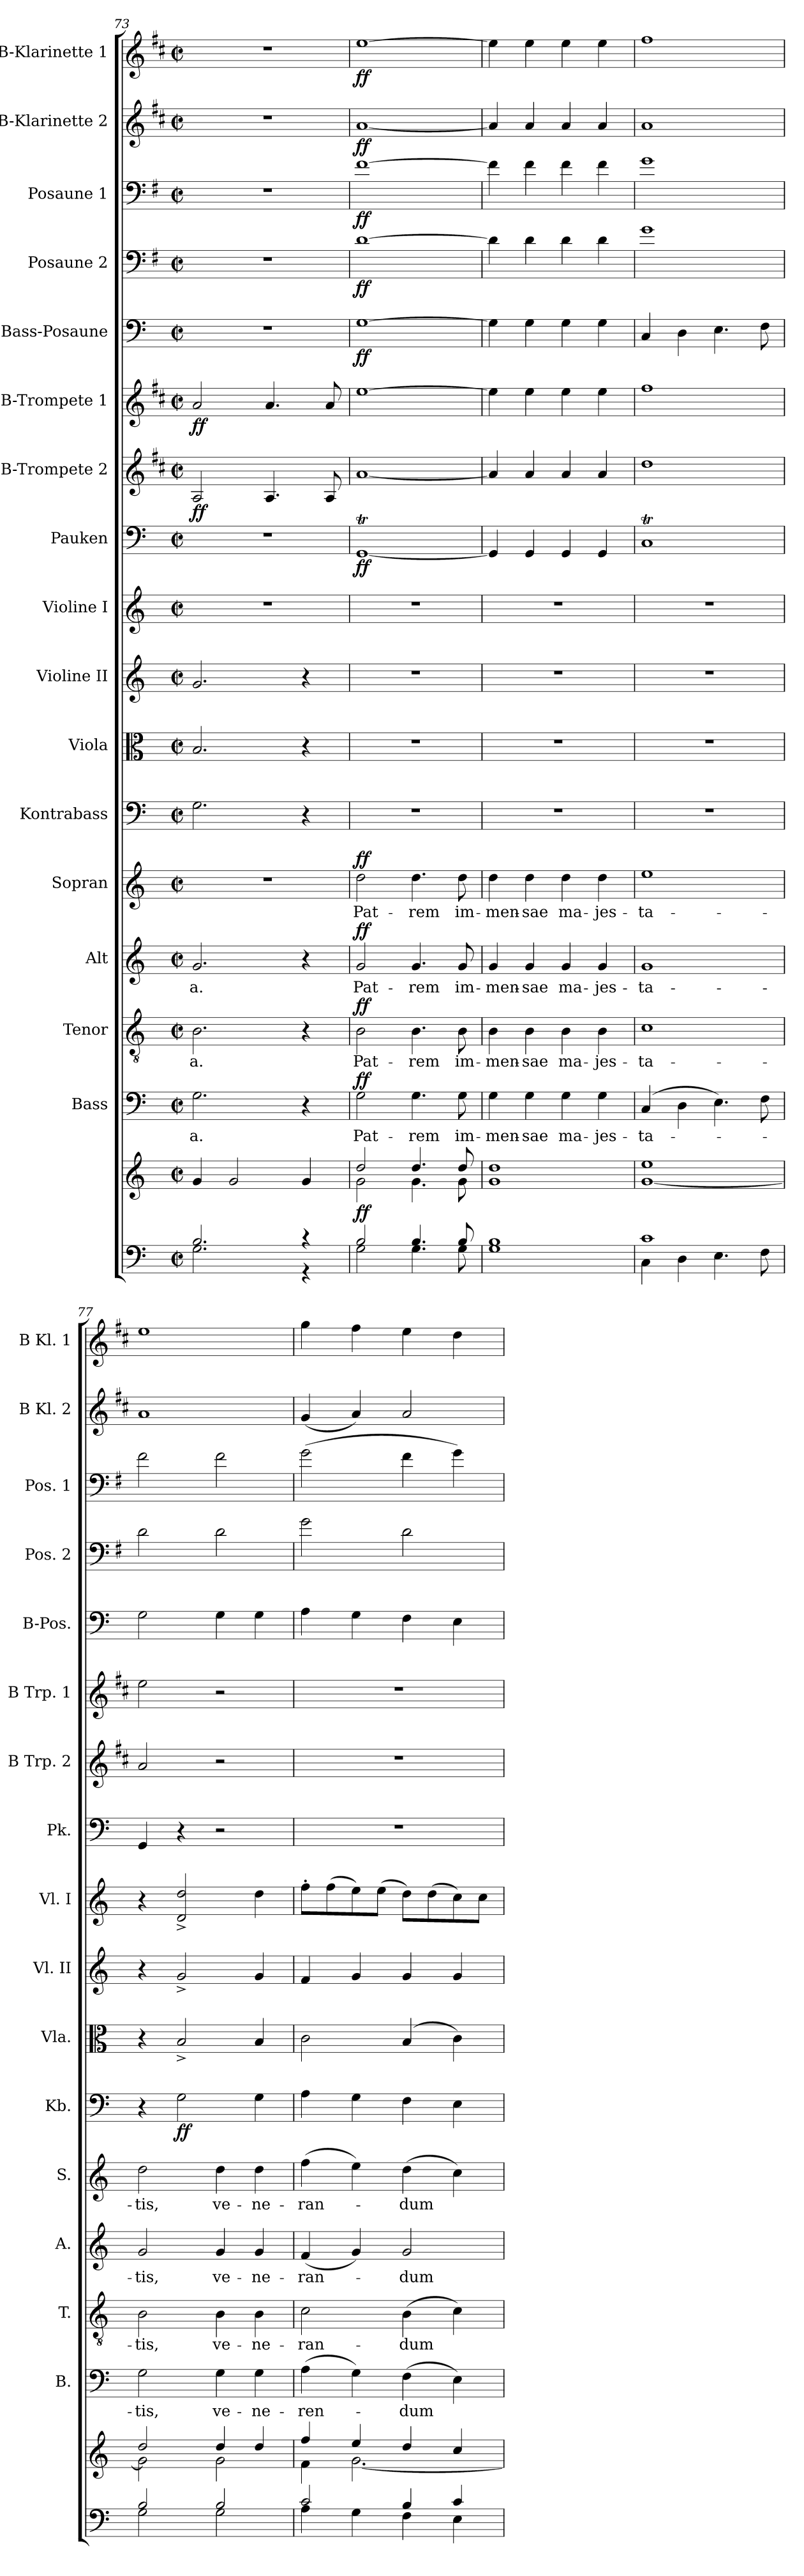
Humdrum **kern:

**kern	**kern	**dynam	**kern	**text	**dynam	**kern	**text	**dynam	**kern	**text	**dynam	**kern	**text	**dynam	**kern	**dynam	**kern	**kern	**kern	**kern	**dynam	**kern	**dynam	**kern	**dynam	**kern	**dynam	**kern	**dynam	**kern	**dynam	**kern	**dynam	**kern	**dynam
*part17	*part17	*part17	*part16	*part16	*part16	*part15	*part15	*part15	*part14	*part14	*part14	*part13	*part13	*part13	*part12	*part12	*part11	*part10	*part9	*part8	*part8	*part7	*part7	*part6	*part6	*part5	*part5	*part4	*part4	*part3	*part3	*part2	*part2	*part1	*part1
*staff18	*staff17	*staff17/18	*staff16	*staff16	*staff16	*staff15	*staff15	*staff15	*staff14	*staff14	*staff14	*staff13	*staff13	*staff13	*staff12	*staff12	*staff11	*staff10	*staff9	*staff8	*staff8	*staff7	*staff7	*staff6	*staff6	*staff5	*staff5	*staff4	*staff4	*staff3	*staff3	*staff2	*staff2	*staff1	*staff1
*	*	*	*I"Bass	*	*	*I"Tenor	*	*	*I"Alt	*	*	*I"Sopran	*	*	*I"Kontrabass	*	*I"Viola	*I"Violine II	*I"Violine I	*I"Pauken	*	*I"B-Trompete 2	*	*I"B-Trompete 1	*	*I"Bass-Posaune	*	*I"Posaune 2	*	*I"Posaune 1	*	*I"B-Klarinette 2	*	*I"B-Klarinette 1	*
*	*	*	*I'B.	*	*	*I'T.	*	*	*I'A.	*	*	*I'S.	*	*	*I'Kb.	*	*I'Vla.	*I'Vl. II	*I'Vl. I	*I'Pk.	*	*I'B Trp. 2	*	*I'B Trp. 1	*	*I'B-Pos.	*	*I'Pos. 2	*	*I'Pos. 1	*	*I'B Kl. 2	*	*I'B Kl. 1	*
!!LO:PB:g=z
*clefF4	*clefG2	*	*clefF4	*	*	*clefGv2	*	*	*clefG2	*	*	*clefG2	*	*	*clefF4	*	*clefC3	*clefG2	*clefG2	*clefF4	*	*clefG2	*	*clefG2	*	*clefF4	*	*clefF4	*	*clefF4	*	*clefG2	*	*clefG2	*
*	*	*	*	*	*	*	*	*	*	*	*	*	*	*	*ITrd7c12	*	*	*	*	*	*	*ITrd1c2	*	*ITrd1c2	*	*	*	*ITrd4c7	*	*ITrd4c7	*	*ITrd1c2	*	*ITrd1c2	*
*k[]	*k[]	*	*k[]	*	*	*k[]	*	*	*k[]	*	*	*k[]	*	*	*k[]	*	*k[]	*k[]	*k[]	*k[]	*	*k[]	*	*k[]	*	*k[]	*	*k[]	*	*k[]	*	*k[]	*	*k[]	*
*C:	*C:	*	*C:	*	*	*C:	*	*	*C:	*	*	*C:	*	*	*C:	*	*C:	*C:	*C:	*C:	*	*C:	*	*C:	*	*C:	*	*C:	*	*C:	*	*C:	*	*C:	*
*M2/2	*M2/2	*	*M2/2	*	*	*M2/2	*	*	*M2/2	*	*	*M2/2	*	*	*M2/2	*	*M2/2	*M2/2	*M2/2	*M2/2	*	*M2/2	*	*M2/2	*	*M2/2	*	*M2/2	*	*M2/2	*	*M2/2	*	*M2/2	*
*met(c|)	*met(c|)	*	*met(c|)	*	*	*met(c|)	*	*	*met(c|)	*	*	*met(c|)	*	*	*met(c|)	*	*met(c|)	*met(c|)	*met(c|)	*met(c|)	*	*met(c|)	*	*met(c|)	*	*met(c|)	*	*met(c|)	*	*met(c|)	*	*met(c|)	*	*met(c|)	*
=73	=73	=73	=73	=73	=73	=73	=73	=73	=73	=73	=73	=73	=73	=73	=73	=73	=73	=73	=73	=73	=73	=73	=73	=73	=73	=73	=73	=73	=73	=73	=73	=73	=73	=73	=73
*^	*	*	*	*	*	*	*	*	*	*	*	*	*	*	*	*	*	*	*	*	*	*	*	*	*	*	*	*	*	*	*	*	*	*	*
!	!	!	!	!	!LO:LY:b	!	!	!LO:LY:b	!	!	!LO:LY:b	!	!	!	!	!	!	!	!	!	!	!	!	!LO:DY:b	!	!LO:DY:b	!	!	!	!	!	!	!	!	!	!
2.B/	2.G\	4g/	.	2.G\	-a.	.	2.B\	-a.	.	2.g/	-a.	.	1r	.	.	2.GG\	.	2.B/	2.g/	1r	1r	.	2G/	ff	2g/	ff	1r	.	1r	.	1r	.	1r	.	1r	.
.	.	2g/	.	.	.	.	.	.	.	.	.	.	.	.	.	.	.	.	.	.	.	.	.	.	.	.	.	.	.	.	.	.	.	.	.	.
.	.	.	.	.	.	.	.	.	.	.	.	.	.	.	.	.	.	.	.	.	.	.	4.G/	.	4.g/	.	.	.	.	.	.	.	.	.	.	.
4r	4r	4g/	.	4r	.	.	4r	.	.	4r	.	.	.	.	.	4r	.	4r	4r	.	.	.	.	.	.	.	.	.	.	.	.	.	.	.	.	.
.	.	.	.	.	.	.	.	.	.	.	.	.	.	.	.	.	.	.	.	.	.	.	8G/	.	8g/	.	.	.	.	.	.	.	.	.	.	.
=74	=74	=74	=74	=74	=74	=74	=74	=74	=74	=74	=74	=74	=74	=74	=74	=74	=74	=74	=74	=74	=74	=74	=74	=74	=74	=74	=74	=74	=74	=74	=74	=74	=74	=74	=74	=74
*	*	*^	*	*	*	*	*	*	*	*	*	*	*	*	*	*	*	*	*	*	*	*	*	*	*	*	*	*	*	*	*	*	*	*	*	*
!	!	!	!	!LO:DY:b	!	!LO:LY:b	!LO:DY:a	!	!LO:LY:b	!LO:DY:a	!	!LO:LY:b	!LO:DY:a	!	!LO:LY:b	!LO:DY:a	!	!	!	!	!	!	!LO:DY:b	!	!	!	!	!	!LO:DY:b	!	!LO:DY:b	!	!LO:DY:b	!	!LO:DY:b	!	!LO:DY:b
2B/	2G\	2dd/	2g\	ff	2G\	Pat-	ff	2B\	Pat-	ff	2g/	Pat-	ff	2dd\	Pat-	ff	1r	.	1r	1r	1r	[1GGT	ff	[1g	.	[1dd	.	[1G	ff	[1G	ff	[1B	ff	[1g	ff	[1dd	ff
!	!	!	!	!	!	!LO:LY:b	!	!	!LO:LY:b	!	!	!LO:LY:b	!	!	!LO:LY:b	!	!	!	!	!	!	!	!	!	!	!	!	!	!	!	!	!	!	!	!	!	!
4.B/	4.G\	4.dd/	4.g\	.	4.G\	-rem	.	4.B\	-rem	.	4.g/	-rem	.	4.dd\	-rem	.	.	.	.	.	.	.	.	.	.	.	.	.	.	.	.	.	.	.	.	.	.
!	!	!	!	!	!	!LO:LY:b	!	!	!LO:LY:b	!	!	!LO:LY:b	!	!	!LO:LY:b	!	!	!	!	!	!	!	!	!	!	!	!	!	!	!	!	!	!	!	!	!	!
8B/	8G\	8dd/	8g\	.	8G\	im-	.	8B\	im-	.	8g/	im-	.	8dd\	im-	.	.	.	.	.	.	.	.	.	.	.	.	.	.	.	.	.	.	.	.	.	.
=75	=75	=75	=75	=75	=75	=75	=75	=75	=75	=75	=75	=75	=75	=75	=75	=75	=75	=75	=75	=75	=75	=75	=75	=75	=75	=75	=75	=75	=75	=75	=75	=75	=75	=75	=75	=75	=75
!	!	!	!	!	!	!LO:LY:b	!	!	!LO:LY:b	!	!	!LO:LY:b	!	!	!LO:LY:b	!	!	!	!	!	!	!	!	!	!	!	!	!	!	!	!	!	!	!	!	!	!
1B	1G	1dd	1g	.	4G\	-men-	.	4B\	-men-	.	4g/	-men-	.	4dd\	-men-	.	1r	.	1r	1r	1r	4GGTTT/]	.	4g/]	.	4dd\]	.	4G\]	.	4G\]	.	4B\]	.	4g/]	.	4dd\]	.
!	!	!	!	!	!	!LO:LY:b	!	!	!LO:LY:b	!	!	!LO:LY:b	!	!	!LO:LY:b	!	!	!	!	!	!	!	!	!	!	!	!	!	!	!	!	!	!	!	!	!	!
.	.	.	.	.	4G\	-sae	.	4B\	-sae	.	4g/	-sae	.	4dd\	-sae	.	.	.	.	.	.	4GG/	.	4g/	.	4dd\	.	4G\	.	4G\	.	4B\	.	4g/	.	4dd\	.
!	!	!	!	!	!	!LO:LY:b	!	!	!LO:LY:b	!	!	!LO:LY:b	!	!	!LO:LY:b	!	!	!	!	!	!	!	!	!	!	!	!	!	!	!	!	!	!	!	!	!	!
.	.	.	.	.	4G\	ma-	.	4B\	ma-	.	4g/	ma-	.	4dd\	ma-	.	.	.	.	.	.	4GG/	.	4g/	.	4dd\	.	4G\	.	4G\	.	4B\	.	4g/	.	4dd\	.
!	!	!	!	!	!	!LO:LY:b	!	!	!LO:LY:b	!	!	!LO:LY:b	!	!	!LO:LY:b	!	!	!	!	!	!	!	!	!	!	!	!	!	!	!	!	!	!	!	!	!	!
.	.	.	.	.	4G\	-jes-	.	4B\	-jes-	.	4g/	-jes-	.	4dd\	-jes-	.	.	.	.	.	.	4GG/	.	4g/	.	4dd\	.	4G\	.	4G\	.	4B\	.	4g/	.	4dd\	.
=76	=76	=76	=76	=76	=76	=76	=76	=76	=76	=76	=76	=76	=76	=76	=76	=76	=76	=76	=76	=76	=76	=76	=76	=76	=76	=76	=76	=76	=76	=76	=76	=76	=76	=76	=76	=76	=76
!	!	!	!	!	!	!LO:LY:b	!	!	!LO:LY:b	!	!	!LO:LY:b	!	!	!LO:LY:b	!	!	!	!	!	!	!	!	!	!	!	!	!	!	!	!	!	!	!	!	!	!
1c	4C\	1ee	[<1g	.	(4C/	-ta-	.	1c	-ta-	.	1g	-ta-	.	1ee	-ta-	.	1r	.	1r	1r	1r	1CT	.	1cc	.	1ee	.	4C/	.	1c	.	1c	.	1g	.	1ee	.
.	4D\	.	.	.	4D\	.	.	.	.	.	.	.	.	.	.	.	.	.	.	.	.	.	.	.	.	.	.	4D\	.	.	.	.	.	.	.	.	.
.	4.E\	.	.	.	4.E\)	.	.	.	.	.	.	.	.	.	.	.	.	.	.	.	.	.	.	.	.	.	.	4.E\	.	.	.	.	.	.	.	.	.
.	8F\	.	.	.	8F\	.	.	.	.	.	.	.	.	.	.	.	.	.	.	.	.	.	.	.	.	.	.	8F\	.	.	.	.	.	.	.	.	.
=77	=77	=77	=77	=77	=77	=77	=77	=77	=77	=77	=77	=77	=77	=77	=77	=77	=77	=77	=77	=77	=77	=77	=77	=77	=77	=77	=77	=77	=77	=77	=77	=77	=77	=77	=77	=77	=77
!	!	!	!	!	!	!LO:LY:b	!	!	!LO:LY:b	!	!	!LO:LY:b	!	!	!LO:LY:b	!	!	!	!	!	!	!	!	!	!	!	!	!	!	!	!	!	!	!	!	!	!
2B/	2G\	2dd/	2g\]	.	2G\	-tis,	.	2B\	-tis,	.	2g/	-tis,	.	2dd\	-tis,	.	4r	.	4r	4r	4r	4GG/	.	2g/	.	2dd\	.	2G\	.	2G\	.	2B\	.	1g	.	1dd	.
!	!	!	!	!	!	!	!	!	!	!	!	!	!	!	!	!	!	!LO:DY:b	!	!	!	!	!	!	!	!	!	!	!	!	!	!	!	!	!	!	!
.	.	.	.	.	.	.	.	.	.	.	.	.	.	.	.	.	2GG\	ff	2B^</	2g^</	2d/^< 2dd/^<	4r	.	.	.	.	.	.	.	.	.	.	.	.	.	.	.
!	!	!	!	!	!	!LO:LY:b	!	!	!LO:LY:b	!	!	!LO:LY:b	!	!	!LO:LY:b	!	!	!	!	!	!	!	!	!	!	!	!	!	!	!	!	!	!	!	!	!	!
2B/	2G\	4dd/	2g\	.	4G\	ve-	.	4B\	ve-	.	4g/	ve-	.	4dd\	ve-	.	.	.	.	.	.	2r	.	2r	.	2r	.	4G\	.	2G\	.	2B\	.	.	.	.	.
!	!	!	!	!	!	!LO:LY:b	!	!	!LO:LY:b	!	!	!LO:LY:b	!	!	!LO:LY:b	!	!	!	!	!	!	!	!	!	!	!	!	!	!	!	!	!	!	!	!	!	!
.	.	4dd/	.	.	4G\	-ne-	.	4B\	-ne-	.	4g/	-ne-	.	4dd\	-ne-	.	4GG\	.	4B/	4g/	4dd\	.	.	.	.	.	.	4G\	.	.	.	.	.	.	.	.	.
=78	=78	=78	=78	=78	=78	=78	=78	=78	=78	=78	=78	=78	=78	=78	=78	=78	=78	=78	=78	=78	=78	=78	=78	=78	=78	=78	=78	=78	=78	=78	=78	=78	=78	=78	=78	=78	=78
!	!	!	!	!	!	!LO:LY:b	!	!	!LO:LY:b	!	!	!LO:LY:b	!	!	!LO:LY:b	!	!	!	!	!	!	!	!	!	!	!	!	!	!	!	!	!	!	!	!	!	!
2c/	4A\	4ff/	4f\	.	(>4A\	-ren-	.	2c\	-ran-	.	(<4f/	-ran-	.	(>4ff\	-ran-	.	4AA\	.	2c\	4f/	8ff'>\L	1r	.	1r	.	1r	.	4A\	.	2c\	.	(>2c\	.	(<4f/	.	4ff\	.
.	.	.	.	.	.	.	.	.	.	.	.	.	.	.	.	.	.	.	.	.	(>8ff\	.	.	.	.	.	.	.	.	.	.	.	.	.	.	.	.
.	4G\	4ee/	[<2.g\	.	4G\)	.	.	.	.	.	4g/)	.	.	4ee\)	.	.	4GG\	.	.	4g/	8ee\)	.	.	.	.	.	.	4G\	.	.	.	.	.	4g/)	.	4ee\	.
.	.	.	.	.	.	.	.	.	.	.	.	.	.	.	.	.	.	.	.	.	(>8ee\J	.	.	.	.	.	.	.	.	.	.	.	.	.	.	.	.
!	!	!	!	!	!	!LO:LY:b	!	!	!LO:LY:b	!	!	!LO:LY:b	!	!	!LO:LY:b	!	!	!	!	!	!	!	!	!	!	!	!	!	!	!	!	!	!	!	!	!	!
4B/	4F\	4dd/	.	.	(>4F\	-dum	.	(>4B\	-dum	.	2g/	-dum	.	(>4dd\	-dum	.	4FF\	.	(4B/	4g/	8dd\L)	.	.	.	.	.	.	4F\	.	2G\	.	4B\	.	2g/	.	4dd\	.
.	.	.	.	.	.	.	.	.	.	.	.	.	.	.	.	.	.	.	.	.	(>8dd\	.	.	.	.	.	.	.	.	.	.	.	.	.	.	.	.
4c/	4E\	4cc/	.	.	4E\)	.	.	4c\)	.	.	.	.	.	4cc\)	.	.	4EE\	.	4c\)	4g/	8cc\)	.	.	.	.	.	.	4E\	.	.	.	4c\)	.	.	.	4cc\	.
.	.	.	.	.	.	.	.	.	.	.	.	.	.	.	.	.	.	.	.	.	8cc\J	.	.	.	.	.	.	.	.	.	.	.	.	.	.	.	.
*v	*v	*	*	*	*	*	*	*	*	*	*	*	*	*	*	*	*	*	*	*	*	*	*	*	*	*	*	*	*	*	*	*	*	*	*	*	*
*	*v	*v	*	*	*	*	*	*	*	*	*	*	*	*	*	*	*	*	*	*	*	*	*	*	*	*	*	*	*	*	*	*	*	*	*	*
=	=	=	=	=	=	=	=	=	=	=	=	=	=	=	=	=	=	=	=	=	=	=	=	=	=	=	=	=	=	=	=	=	=	=	=
*-	*-	*-	*-	*-	*-	*-	*-	*-	*-	*-	*-	*-	*-	*-	*-	*-	*-	*-	*-	*-	*-	*-	*-	*-	*-	*-	*-	*-	*-	*-	*-	*-	*-	*-	*-
